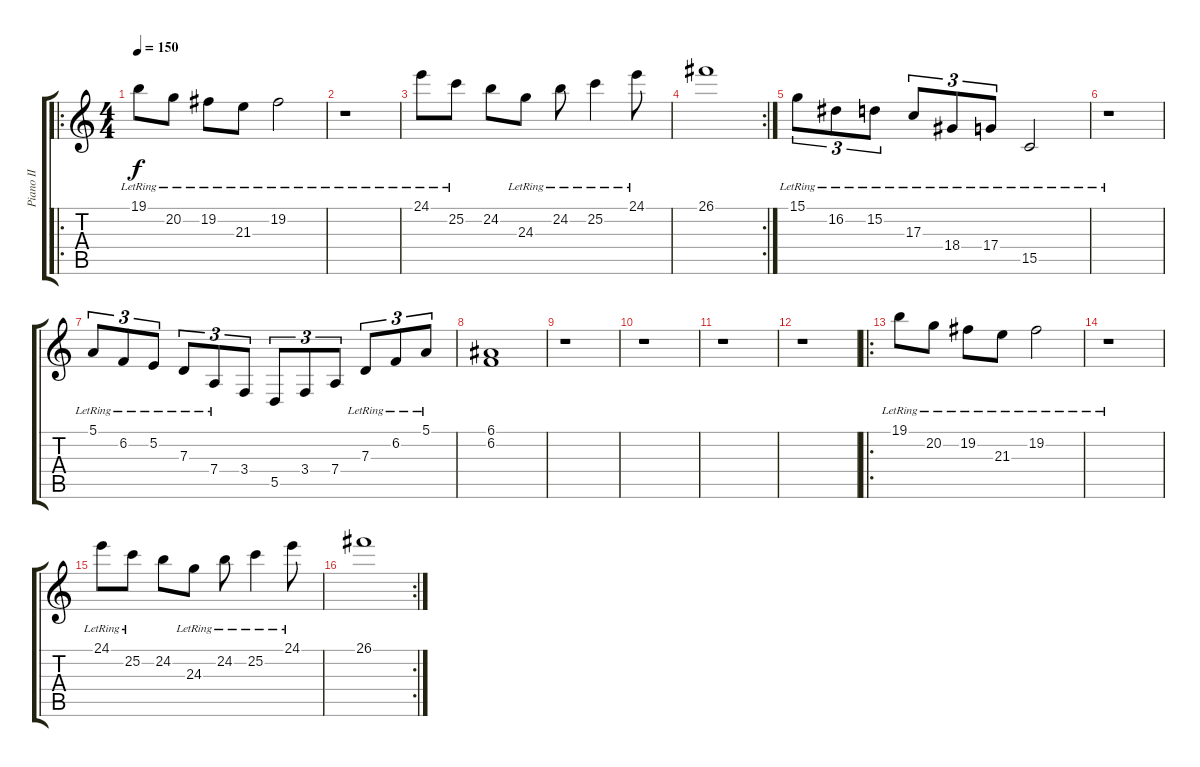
\track ("Piano II" "Piano II") {instrument acousticgrandpiano}
\staff {score tabs}
\tuning (E4 B3 G3 D3 A2 E2) {hide}
\ro
\ts (4 4)
\tempo 150
\clef g2
\ks c
19.1{lr}.8{dy f} 20.2{lr}.8 19.2{lr}.8 21.3{lr}.8 19.2{lr}.2 |
r.1 |
24.1{lr}.8 25.2{lr}.8 24.2.8 24.3{lr}.8 24.2{lr}.8 25.2{lr}.4 24.1{lr}.8 |
\rc 2
26.1.1 |
15.1{lr}.8{tu (3 2)} 16.2{lr}.8{tu (3 2)} 15.2{lr}.8{tu (3 2)} 17.3{lr}.8{tu (3 2)} 18.4{lr}.8{tu (3 2)} 17.4{lr}.8{tu (3 2)} 15.5{lr}.2 |
r.1 |
5.1{lr}.8{tu (3 2)} 6.2{lr}.8{tu (3 2)} 5.2{lr}.8{tu (3 2)} 7.3{lr}.8{tu (3 2)} 7.4{lr}.8{tu (3 2)} 3.4.8{tu (3 2)} 5.5.8{tu (3 2)} 3.4.8{tu (3 2)} 7.4.8{tu (3 2)} 7.3{lr}.8{tu (3 2)} 6.2{lr}.8{tu (3 2)} 5.1{lr}.8{tu (3 2)} |
(6.1 6.2).1 |
r.1 |
r.1 |
r.1 |
r.1 |
\ro
19.1{lr}.8 20.2{lr}.8 19.2{lr}.8 21.3{lr}.8 19.2{lr}.2 |
r.1 |
24.1{lr}.8 25.2{lr}.8 24.2.8 24.3{lr}.8 24.2{lr}.8 25.2{lr}.4 24.1{lr}.8 |
\rc 2
26.1.1
